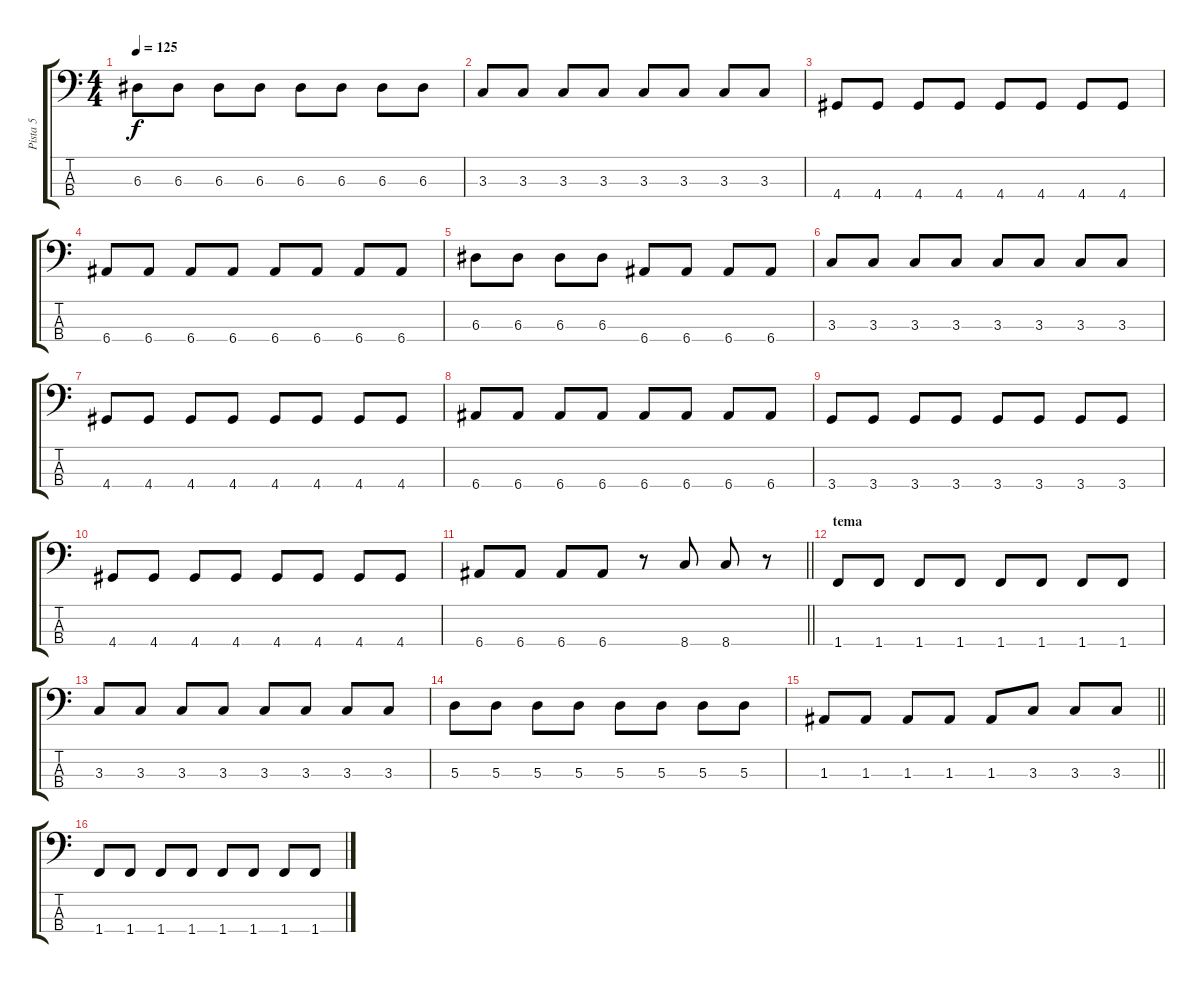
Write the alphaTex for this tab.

\track ("Pista 5" "Pista 5") {instrument electricbassfinger}
\staff {score tabs}
\tuning (G2 D2 A1 E1) {hide}
\ts (4 4)
\tempo 125
\clef f4
\ks c
6.3.8{dy f} 6.3.8 6.3.8 6.3.8 6.3.8 6.3.8 6.3.8 6.3.8 |
3.3.8 3.3.8 3.3.8 3.3.8 3.3.8 3.3.8 3.3.8 3.3.8 |
4.4.8 4.4.8 4.4.8 4.4.8 4.4.8 4.4.8 4.4.8 4.4.8 |
6.4.8 6.4.8 6.4.8 6.4.8 6.4.8 6.4.8 6.4.8 6.4.8 |
6.3.8 6.3.8 6.3.8 6.3.8 6.4.8 6.4.8 6.4.8 6.4.8 |
3.3.8 3.3.8 3.3.8 3.3.8 3.3.8 3.3.8 3.3.8 3.3.8 |
4.4.8 4.4.8 4.4.8 4.4.8 4.4.8 4.4.8 4.4.8 4.4.8 |
6.4.8 6.4.8 6.4.8 6.4.8 6.4.8 6.4.8 6.4.8 6.4.8 |
3.4.8 3.4.8 3.4.8 3.4.8 3.4.8 3.4.8 3.4.8 3.4.8 |
4.4.8 4.4.8 4.4.8 4.4.8 4.4.8 4.4.8 4.4.8 4.4.8 |
\barLineRight lightlight
6.4.8 6.4.8 6.4.8 6.4.8 r.8 8.4.8 8.4.8 r.8 |
\section ("" "tema")
1.4.8 1.4.8 1.4.8 1.4.8 1.4.8 1.4.8 1.4.8 1.4.8 |
3.3.8 3.3.8 3.3.8 3.3.8 3.3.8 3.3.8 3.3.8 3.3.8 |
5.3.8 5.3.8 5.3.8 5.3.8 5.3.8 5.3.8 5.3.8 5.3.8 |
\barLineRight lightlight
1.3.8 1.3.8 1.3.8 1.3.8 1.3.8 3.3.8 3.3.8 3.3.8 |
1.4.8 1.4.8 1.4.8 1.4.8 1.4.8 1.4.8 1.4.8 1.4.8
